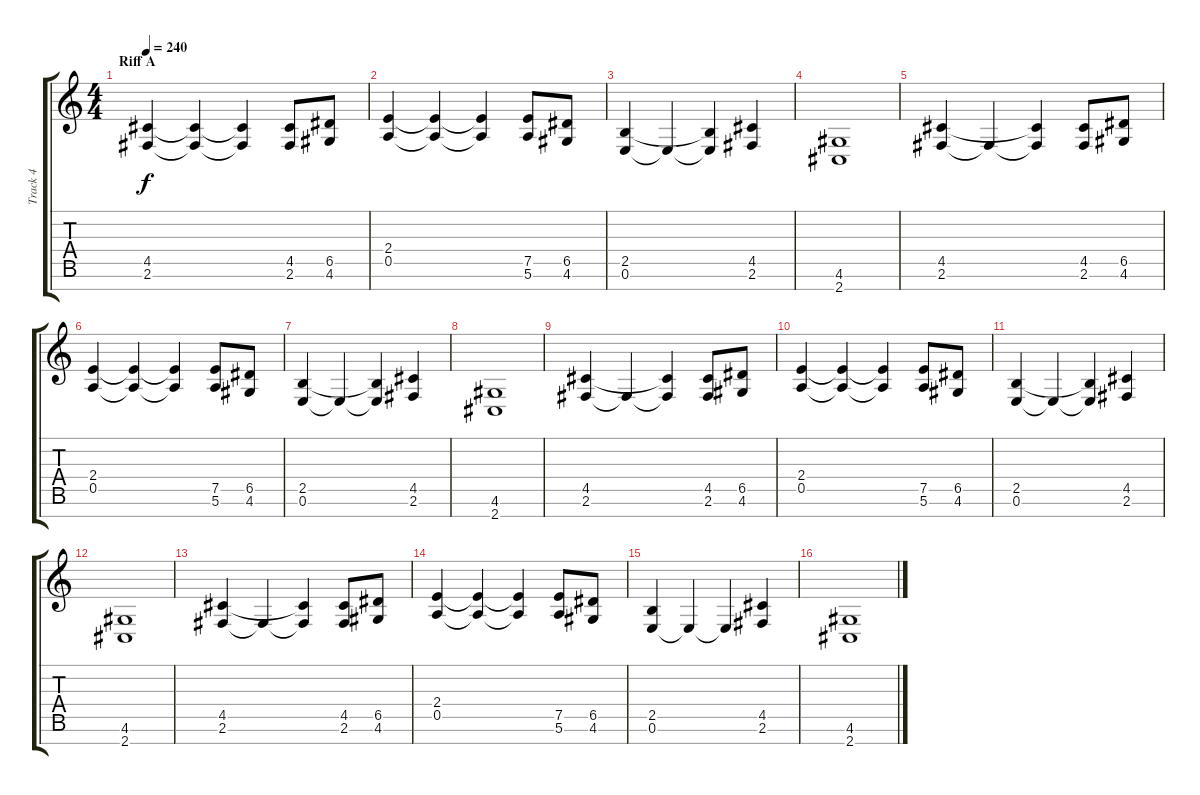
\track ("Track 4" "Track 4") {instrument distortionguitar}
\staff {score tabs}
\tuning (E4 B3 G3 D3 A2 E2 B1) {hide}
\ts (4 4)
\section ("" "Riff A")
\tempo 240
\tempo 120
\tempo 240
\clef g2
\ks c
(4.5 2.6).4{dy f instrument distortionguitar} (4.5{t} 2.6{t}).4 (4.5{t} 2.6{t}).4 (4.5 2.6).8 (6.5 4.6).8 |
(2.4 0.5).4 (2.4{t} 0.5{t}).4 (2.4{t} 0.5{t}).4 (7.5 5.6).8 (6.5 4.6).8 |
(2.5 0.6).4 0.6{t}.4 (2.5{t} 0.6{t}).4 (4.5 2.6).4 |
(4.6 2.7).1 |
(4.5 2.6).4 2.6{t}.4 (4.5{t} 2.6{t}).4 (4.5 2.6).8 (6.5 4.6).8 |
(2.4 0.5).4 (2.4{t} 0.5{t}).4 (2.4{t} 0.5{t}).4 (7.5 5.6).8 (6.5 4.6).8 |
(2.5 0.6).4 0.6{t}.4 (2.5{t} 0.6{t}).4 (4.5 2.6).4 |
(4.6 2.7).1 |
(4.5 2.6).4 2.6{t}.4 (4.5{t} 2.6{t}).4 (4.5 2.6).8 (6.5 4.6).8 |
(2.4 0.5).4 (2.4{t} 0.5{t}).4 (2.4{t} 0.5{t}).4 (7.5 5.6).8 (6.5 4.6).8 |
(2.5 0.6).4 0.6{t}.4 (2.5{t} 0.6{t}).4 (4.5 2.6).4 |
(4.6 2.7).1 |
(4.5 2.6).4 2.6{t}.4 (4.5{t} 2.6{t}).4 (4.5 2.6).8 (6.5 4.6).8 |
(2.4 0.5).4 (2.4{t} 0.5{t}).4 (2.4{t} 0.5{t}).4 (7.5 5.6).8 (6.5 4.6).8 |
(2.5 0.6).4 0.6{t}.4 0.6{t}.4 (4.5 2.6).4 |
(4.6 2.7).1
